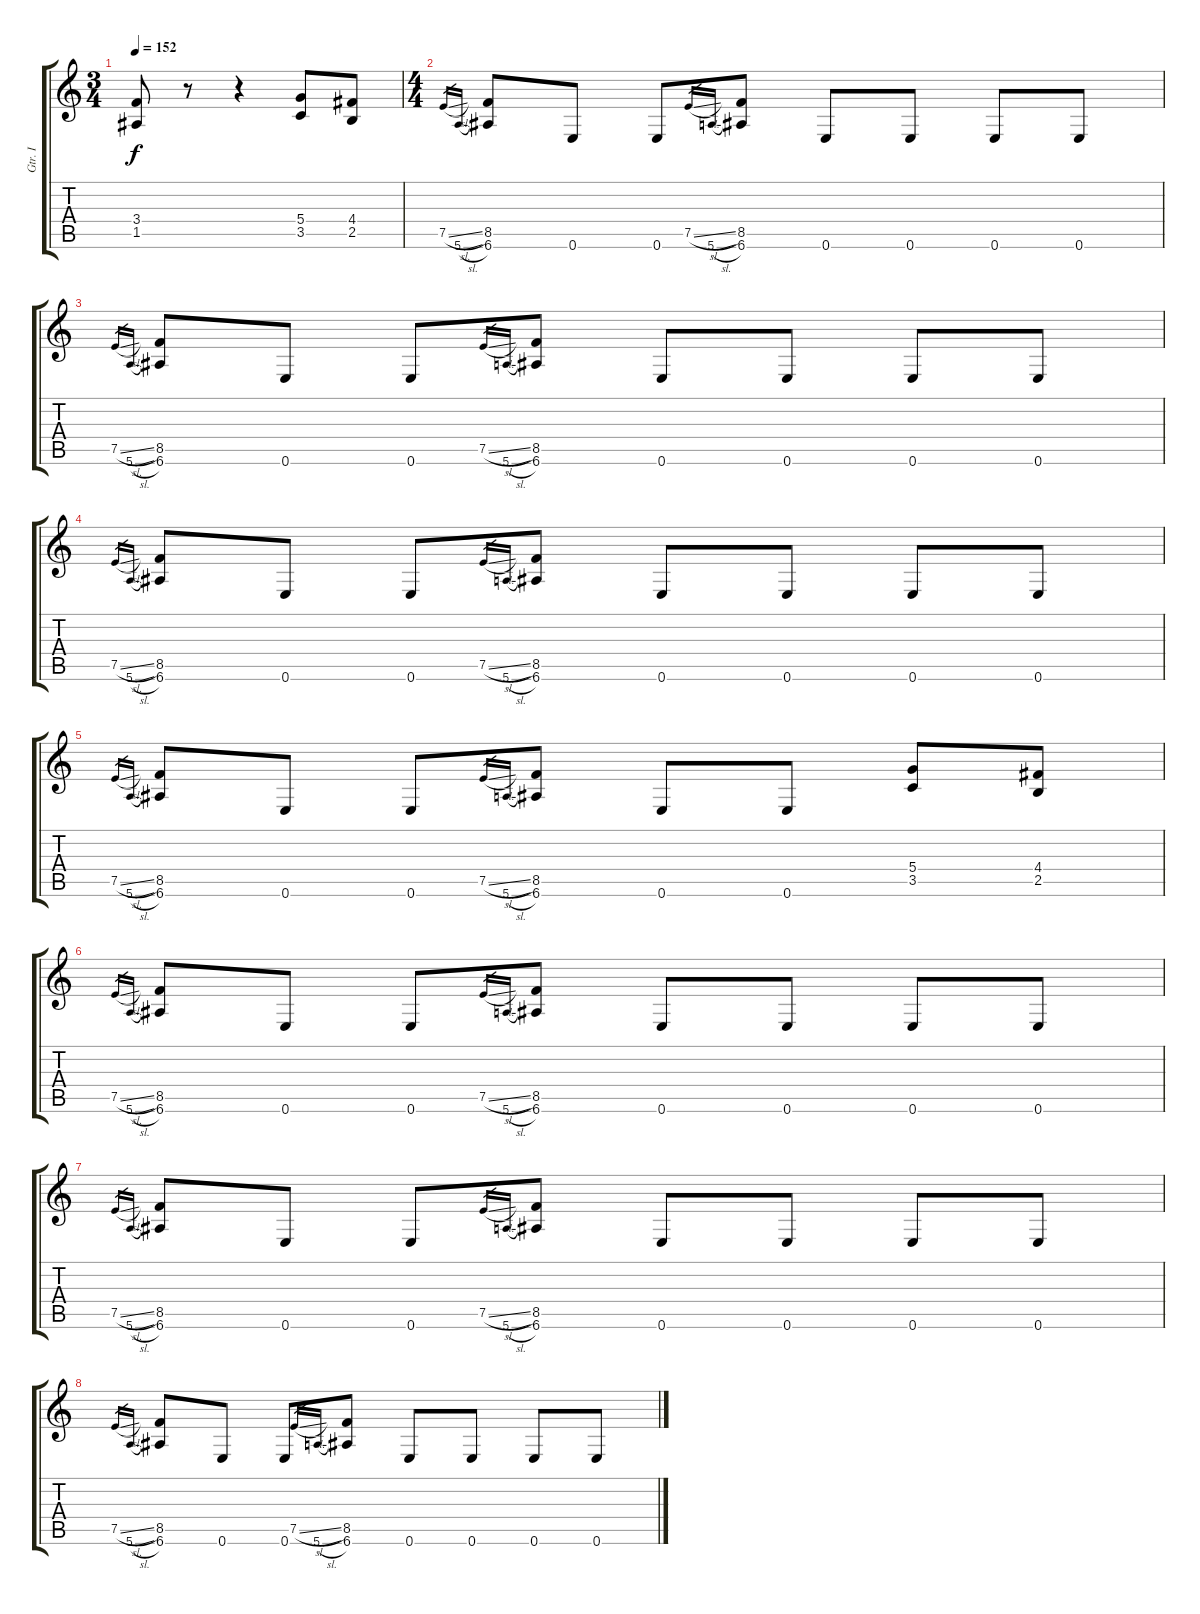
\track ("Gtr. I" "Gtr. I") {instrument distortionguitar}
\staff {score tabs}
\tuning (E4 B3 G3 D3 A2 E2) {hide}
\ts (3 4)
\tempo 152
\clef g2
\ks c
(3.4 1.5).8{dy f} r.8 r.4 (5.4 3.5).8 (4.4 2.5).8 |
\ts (4 4)
7.5{sl}.16{gr} 5.6{sl}.16{gr} (8.5 6.6).8 0.6.8 0.6.8 7.5{sl}.16{gr} 5.6{sl}.16{gr} (8.5 6.6).8 0.6.8 0.6.8 0.6.8 0.6.8 |
7.5{sl}.16{gr} 5.6{sl}.16{gr} (8.5 6.6).8 0.6.8 0.6.8 7.5{sl}.16{gr} 5.6{sl}.16{gr} (8.5 6.6).8 0.6.8 0.6.8 0.6.8 0.6.8 |
7.5{sl}.16{gr} 5.6{sl}.16{gr} (8.5 6.6).8 0.6.8 0.6.8 7.5{sl}.16{gr} 5.6{sl}.16{gr} (8.5 6.6).8 0.6.8 0.6.8 0.6.8 0.6.8 |
7.5{sl}.16{gr} 5.6{sl}.16{gr} (8.5 6.6).8 0.6.8 0.6.8 7.5{sl}.16{gr} 5.6{sl}.16{gr} (8.5 6.6).8 0.6.8 0.6.8 (5.4 3.5).8 (4.4 2.5).8 |
7.5{sl}.16{gr} 5.6{sl}.16{gr} (8.5 6.6).8 0.6.8 0.6.8 7.5{sl}.16{gr} 5.6{sl}.16{gr} (8.5 6.6).8 0.6.8 0.6.8 0.6.8 0.6.8 |
7.5{sl}.16{gr} 5.6{sl}.16{gr} (8.5 6.6).8 0.6.8 0.6.8 7.5{sl}.16{gr} 5.6{sl}.16{gr} (8.5 6.6).8 0.6.8 0.6.8 0.6.8 0.6.8 |
7.5{sl}.16{gr} 5.6{sl}.16{gr} (8.5 6.6).8 0.6.8 0.6.8 7.5{sl}.16{gr} 5.6{sl}.16{gr} (8.5 6.6).8 0.6.8 0.6.8 0.6.8 0.6.8
